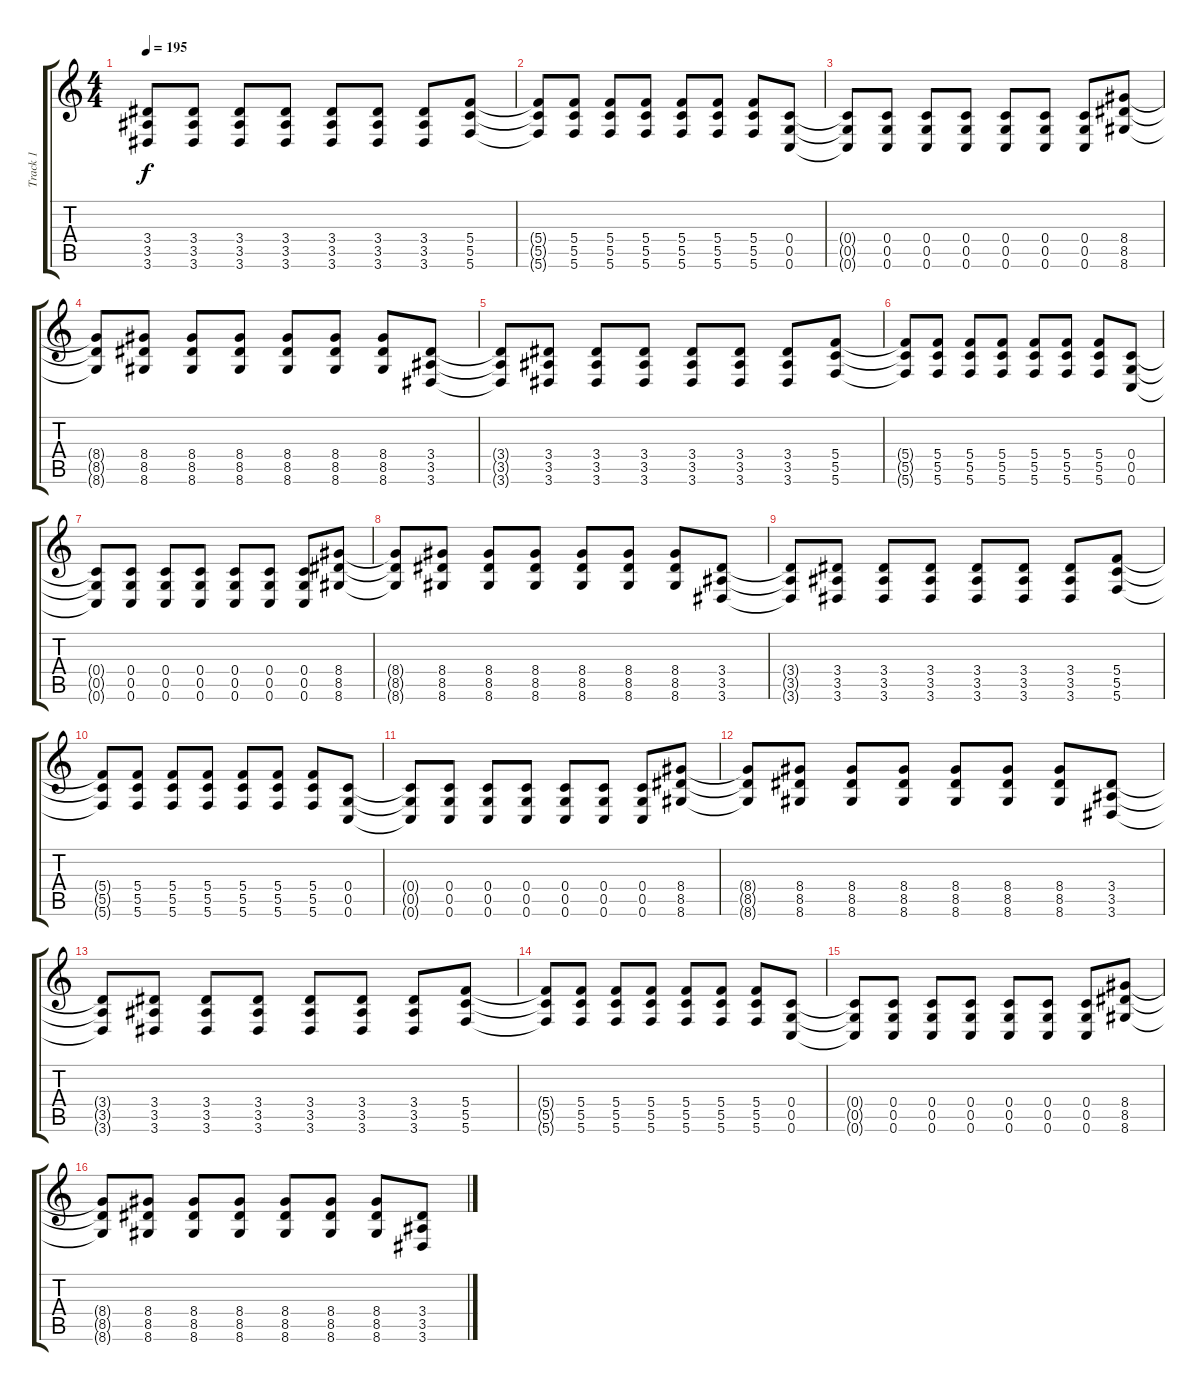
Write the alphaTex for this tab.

\track ("Track 1" "Track 1") {instrument overdrivenguitar}
\staff {score tabs}
\tuning (D4 A3 F3 C3 G2 C2) {hide}
\ts (4 4)
\tempo 195
\clef g2
\ks c
(3.4{t} 3.5{t} 3.6{t}).8{dy f} (3.4 3.5 3.6).8 (3.4 3.5 3.6).8 (3.4 3.5 3.6).8 (3.4 3.5 3.6).8 (3.4 3.5 3.6).8 (3.4 3.5 3.6).8 (5.4 5.5 5.6).8 |
(5.4{t} 5.5{t} 5.6{t}).8 (5.4 5.5 5.6).8 (5.4 5.5 5.6).8 (5.4 5.5 5.6).8 (5.4 5.5 5.6).8 (5.4 5.5 5.6).8 (5.4 5.5 5.6).8 (0.4 0.5 0.6).8 |
(0.4{t} 0.5{t} 0.6{t}).8 (0.4 0.5 0.6).8 (0.4 0.5 0.6).8 (0.4 0.5 0.6).8 (0.4 0.5 0.6).8 (0.4 0.5 0.6).8 (0.4 0.5 0.6).8 (8.4 8.5 8.6).8 |
(8.4{t} 8.5{t} 8.6{t}).8 (8.4 8.5 8.6).8 (8.4 8.5 8.6).8 (8.4 8.5 8.6).8 (8.4 8.5 8.6).8 (8.4 8.5 8.6).8 (8.4 8.5 8.6).8 (3.4 3.5 3.6).8 |
(3.4{t} 3.5{t} 3.6{t}).8 (3.4 3.5 3.6).8 (3.4 3.5 3.6).8 (3.4 3.5 3.6).8 (3.4 3.5 3.6).8 (3.4 3.5 3.6).8 (3.4 3.5 3.6).8 (5.4 5.5 5.6).8 |
(5.4{t} 5.5{t} 5.6{t}).8 (5.4 5.5 5.6).8 (5.4 5.5 5.6).8 (5.4 5.5 5.6).8 (5.4 5.5 5.6).8 (5.4 5.5 5.6).8 (5.4 5.5 5.6).8 (0.4 0.5 0.6).8 |
(0.4{t} 0.5{t} 0.6{t}).8 (0.4 0.5 0.6).8 (0.4 0.5 0.6).8 (0.4 0.5 0.6).8 (0.4 0.5 0.6).8 (0.4 0.5 0.6).8 (0.4 0.5 0.6).8 (8.4 8.5 8.6).8 |
(8.4{t} 8.5{t} 8.6{t}).8 (8.4 8.5 8.6).8 (8.4 8.5 8.6).8 (8.4 8.5 8.6).8 (8.4 8.5 8.6).8 (8.4 8.5 8.6).8 (8.4 8.5 8.6).8 (3.4 3.5 3.6).8 |
(3.4{t} 3.5{t} 3.6{t}).8 (3.4 3.5 3.6).8 (3.4 3.5 3.6).8 (3.4 3.5 3.6).8 (3.4 3.5 3.6).8 (3.4 3.5 3.6).8 (3.4 3.5 3.6).8 (5.4 5.5 5.6).8 |
(5.4{t} 5.5{t} 5.6{t}).8 (5.4 5.5 5.6).8 (5.4 5.5 5.6).8 (5.4 5.5 5.6).8 (5.4 5.5 5.6).8 (5.4 5.5 5.6).8 (5.4 5.5 5.6).8 (0.4 0.5 0.6).8 |
(0.4{t} 0.5{t} 0.6{t}).8 (0.4 0.5 0.6).8 (0.4 0.5 0.6).8 (0.4 0.5 0.6).8 (0.4 0.5 0.6).8 (0.4 0.5 0.6).8 (0.4 0.5 0.6).8 (8.4 8.5 8.6).8 |
(8.4{t} 8.5{t} 8.6{t}).8 (8.4 8.5 8.6).8 (8.4 8.5 8.6).8 (8.4 8.5 8.6).8 (8.4 8.5 8.6).8 (8.4 8.5 8.6).8 (8.4 8.5 8.6).8 (3.4 3.5 3.6).8 |
(3.4{t} 3.5{t} 3.6{t}).8 (3.4 3.5 3.6).8 (3.4 3.5 3.6).8 (3.4 3.5 3.6).8 (3.4 3.5 3.6).8 (3.4 3.5 3.6).8 (3.4 3.5 3.6).8 (5.4 5.5 5.6).8 |
(5.4{t} 5.5{t} 5.6{t}).8 (5.4 5.5 5.6).8 (5.4 5.5 5.6).8 (5.4 5.5 5.6).8 (5.4 5.5 5.6).8 (5.4 5.5 5.6).8 (5.4 5.5 5.6).8 (0.4 0.5 0.6).8 |
(0.4{t} 0.5{t} 0.6{t}).8 (0.4 0.5 0.6).8 (0.4 0.5 0.6).8 (0.4 0.5 0.6).8 (0.4 0.5 0.6).8 (0.4 0.5 0.6).8 (0.4 0.5 0.6).8 (8.4 8.5 8.6).8 |
(8.4{t} 8.5{t} 8.6{t}).8 (8.4 8.5 8.6).8 (8.4 8.5 8.6).8 (8.4 8.5 8.6).8 (8.4 8.5 8.6).8 (8.4 8.5 8.6).8 (8.4 8.5 8.6).8 (3.4 3.5 3.6).8
